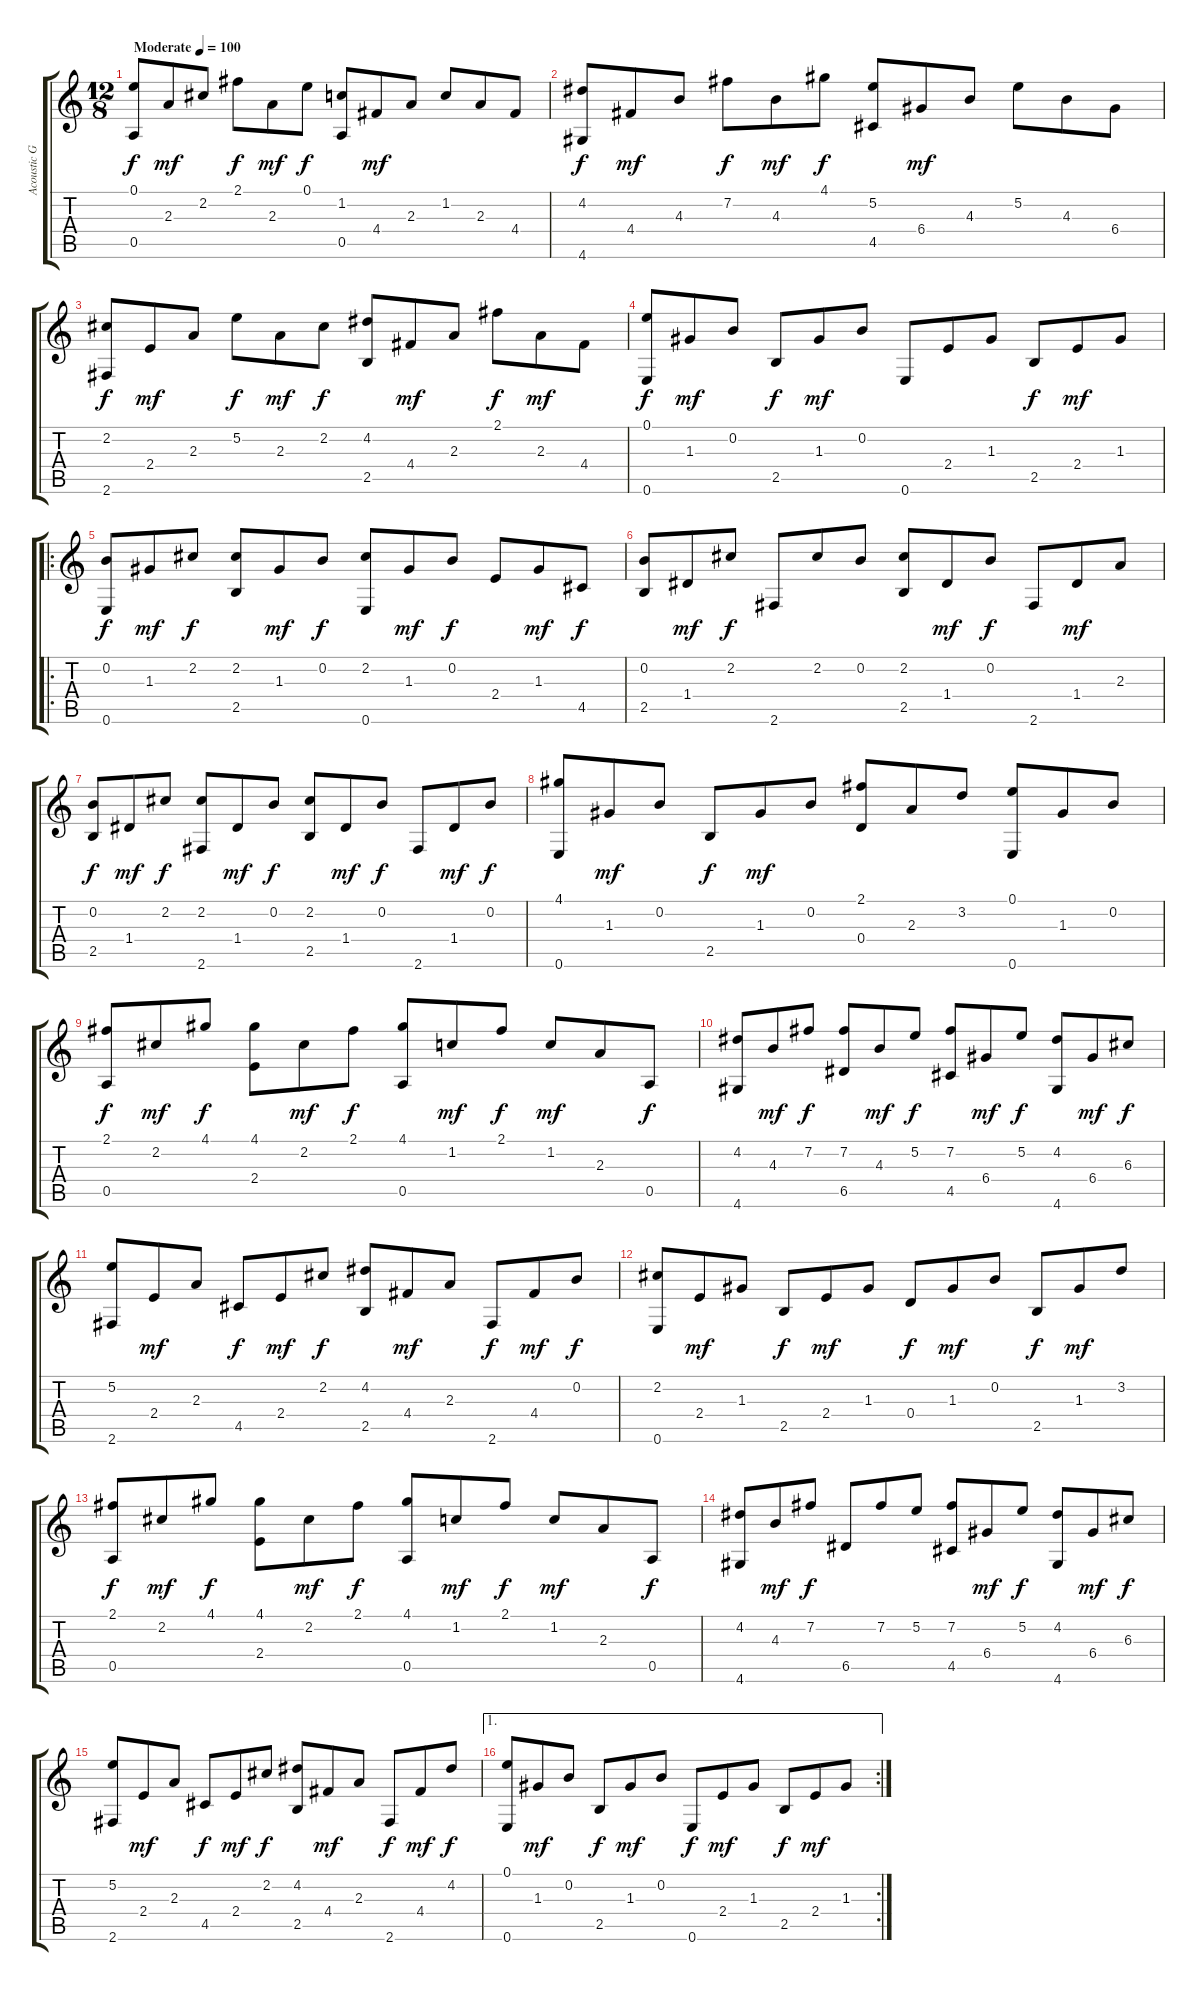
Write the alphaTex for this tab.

\track ("Acoustic Guitar" "Acoustic G") {instrument acousticguitarnylon}
\staff {score tabs}
\tuning (E4 B3 G3 D3 A2 E2) {hide}
\ts (12 8)
\tempo (100 "Moderate")
\clef g2
\ks c
(0.1 0.5).8{dy f instrument acousticguitarnylon} 2.3.8{dy mf} 2.2.8 2.1.8{dy f} 2.3.8{dy mf} 0.1.8{dy f} (1.2 0.5).8 4.4.8{dy mf} 2.3.8 1.2.8 2.3.8 4.4.8 |
(4.2 4.6).8{dy f} 4.4.8{dy mf} 4.3.8 7.2.8{dy f} 4.3.8{dy mf} 4.1.8{dy f} (5.2 4.5).8 6.4.8{dy mf} 4.3.8 5.2.8 4.3.8 6.4.8 |
(2.2 2.6).8{dy f} 2.4.8{dy mf} 2.3.8 5.2.8{dy f} 2.3.8{dy mf} 2.2.8{dy f} (4.2 2.5).8 4.4.8{dy mf} 2.3.8 2.1.8{dy f} 2.3.8{dy mf} 4.4.8 |
(0.1 0.6).8{dy f} 1.3.8{dy mf} 0.2.8 2.5.8{dy f} 1.3.8{dy mf} 0.2.8 0.6.8 2.4.8 1.3.8 2.5.8{dy f} 2.4.8{dy mf} 1.3.8 |
\ro
(0.2 0.6).8{dy f} 1.3.8{dy mf} 2.2.8{dy f} (2.2 2.5).8 1.3.8{dy mf} 0.2.8{dy f} (2.2 0.6).8 1.3.8{dy mf} 0.2.8{dy f} 2.4.8 1.3.8{dy mf} 4.5.8{dy f} |
(0.2 2.5).8 1.4.8{dy mf} 2.2.8{dy f} 2.6.8 2.2.8 0.2.8 (2.2 2.5).8 1.4.8{dy mf} 0.2.8{dy f} 2.6.8 1.4.8{dy mf} 2.3.8 |
(0.2 2.5).8{dy f} 1.4.8{dy mf} 2.2.8{dy f} (2.2 2.6).8 1.4.8{dy mf} 0.2.8{dy f} (2.2 2.5).8 1.4.8{dy mf} 0.2.8{dy f} 2.6.8 1.4.8{dy mf} 0.2.8{dy f} |
(4.1 0.6).8 1.3.8{dy mf} 0.2.8 2.5.8{dy f} 1.3.8{dy mf} 0.2.8 (2.1 0.4).8 2.3.8 3.2.8 (0.1 0.6).8 1.3.8 0.2.8 |
(2.1 0.5).8{dy f} 2.2.8{dy mf} 4.1.8{dy f} (4.1 2.4).8 2.2.8{dy mf} 2.1.8{dy f} (4.1 0.5).8 1.2.8{dy mf} 2.1.8{dy f} 1.2.8{dy mf} 2.3.8 0.5.8{dy f} |
(4.2 4.6).8 4.3.8{dy mf} 7.2.8{dy f} (7.2 6.5).8 4.3.8{dy mf} 5.2.8{dy f} (7.2 4.5).8 6.4.8{dy mf} 5.2.8{dy f} (4.2 4.6).8 6.4.8{dy mf} 6.3.8{dy f} |
(5.2 2.6).8 2.4.8{dy mf} 2.3.8 4.5.8{dy f} 2.4.8{dy mf} 2.2.8{dy f} (4.2 2.5).8 4.4.8{dy mf} 2.3.8 2.6.8{dy f} 4.4.8{dy mf} 0.2.8{dy f} |
(2.2 0.6).8 2.4.8{dy mf} 1.3.8 2.5.8{dy f} 2.4.8{dy mf} 1.3.8 0.4.8{dy f} 1.3.8{dy mf} 0.2.8 2.5.8{dy f} 1.3.8{dy mf} 3.2.8 |
(2.1 0.5).8{dy f} 2.2.8{dy mf} 4.1.8{dy f} (4.1 2.4).8 2.2.8{dy mf} 2.1.8{dy f} (4.1 0.5).8 1.2.8{dy mf} 2.1.8{dy f} 1.2.8{dy mf} 2.3.8 0.5.8{dy f} |
(4.2 4.6).8 4.3.8{dy mf} 7.2.8{dy f} 6.5.8 7.2.8 5.2.8 (7.2 4.5).8 6.4.8{dy mf} 5.2.8{dy f} (4.2 4.6).8 6.4.8{dy mf} 6.3.8{dy f} |
(5.2 2.6).8 2.4.8{dy mf} 2.3.8 4.5.8{dy f} 2.4.8{dy mf} 2.2.8{dy f} (4.2 2.5).8 4.4.8{dy mf} 2.3.8 2.6.8{dy f} 4.4.8{dy mf} 4.2.8{dy f} |
\ae 1
\rc 2
(0.1 0.6).8 1.3.8{dy mf} 0.2.8 2.5.8{dy f} 1.3.8{dy mf} 0.2.8 0.6.8{dy f} 2.4.8{dy mf} 1.3.8 2.5.8{dy f} 2.4.8{dy mf} 1.3.8
